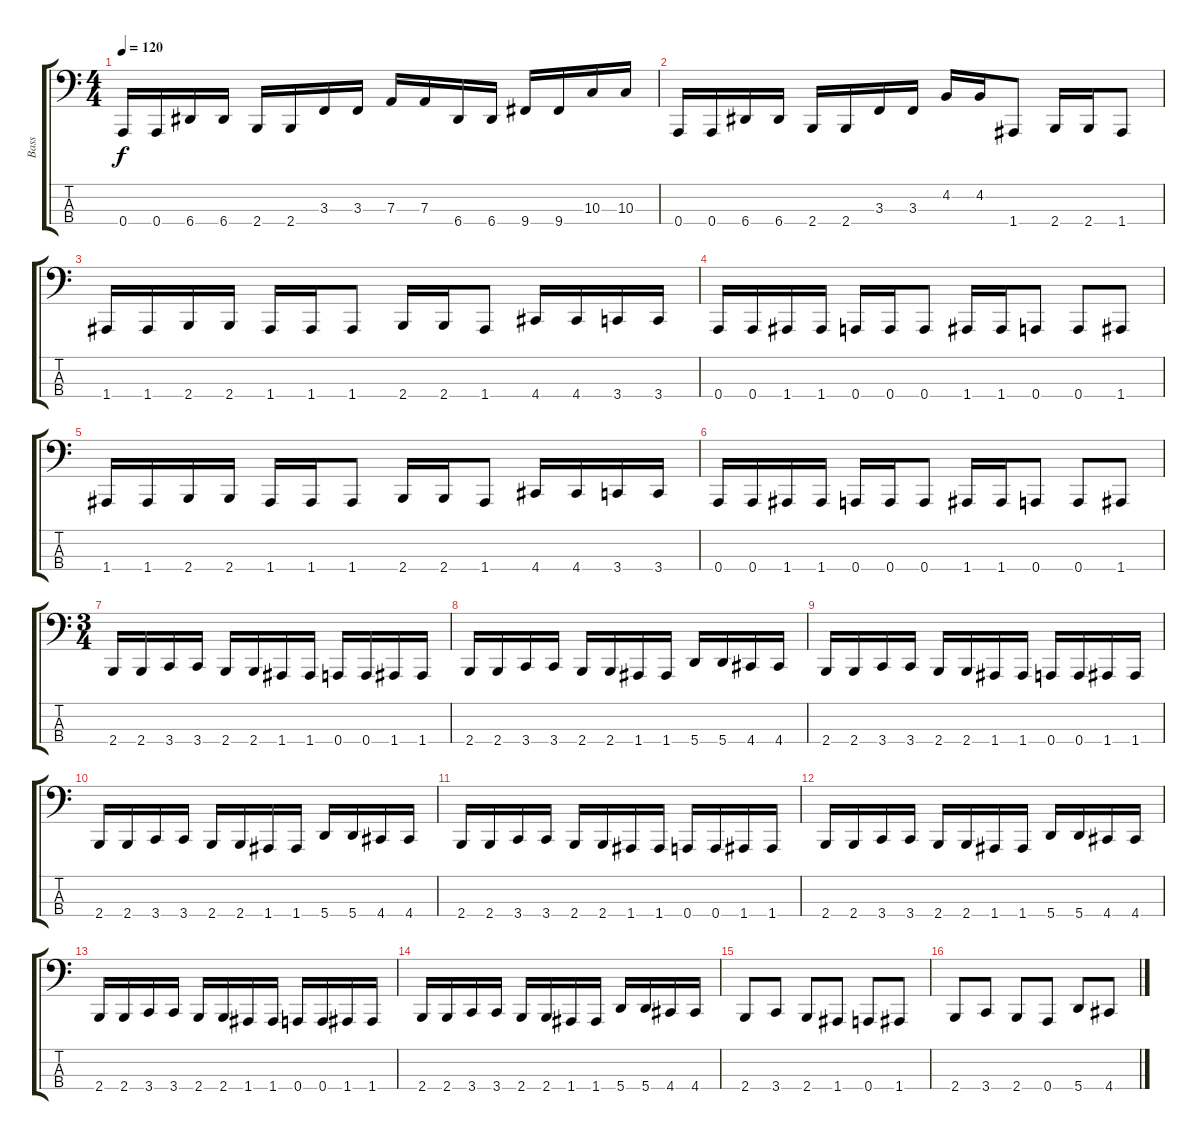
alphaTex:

\track ("Bass" "Bass") {instrument electricbassfinger}
\staff {score tabs}
\tuning (C2 G1 D1 A0) {hide}
\ts (4 4)
\tempo 120
\clef f4
\ks c
0.4.16{dy f} 0.4.16 6.4.16 6.4.16 2.4.16 2.4.16 3.3.16 3.3.16 7.3.16 7.3.16 6.4.16 6.4.16 9.4.16 9.4.16 10.3.16 10.3.16 |
0.4.16 0.4.16 6.4.16 6.4.16 2.4.16 2.4.16 3.3.16 3.3.16 4.2.16 4.2.16 1.4.8 2.4.16 2.4.16 1.4.8 |
1.4.16 1.4.16 2.4.16 2.4.16 1.4.16 1.4.16 1.4.8 2.4.16 2.4.16 1.4.8 4.4.16 4.4.16 3.4.16 3.4.16 |
0.4.16 0.4.16 1.4.16 1.4.16 0.4.16 0.4.16 0.4.8 1.4.16 1.4.16 0.4.8 0.4.8 1.4.8 |
1.4.16 1.4.16 2.4.16 2.4.16 1.4.16 1.4.16 1.4.8 2.4.16 2.4.16 1.4.8 4.4.16 4.4.16 3.4.16 3.4.16 |
0.4.16 0.4.16 1.4.16 1.4.16 0.4.16 0.4.16 0.4.8 1.4.16 1.4.16 0.4.8 0.4.8 1.4.8 |
\ts (3 4)
2.4.16 2.4.16 3.4.16 3.4.16 2.4.16 2.4.16 1.4.16 1.4.16 0.4.16 0.4.16 1.4.16 1.4.16 |
2.4.16 2.4.16 3.4.16 3.4.16 2.4.16 2.4.16 1.4.16 1.4.16 5.4.16 5.4.16 4.4.16 4.4.16 |
2.4.16 2.4.16 3.4.16 3.4.16 2.4.16 2.4.16 1.4.16 1.4.16 0.4.16 0.4.16 1.4.16 1.4.16 |
2.4.16 2.4.16 3.4.16 3.4.16 2.4.16 2.4.16 1.4.16 1.4.16 5.4.16 5.4.16 4.4.16 4.4.16 |
2.4.16 2.4.16 3.4.16 3.4.16 2.4.16 2.4.16 1.4.16 1.4.16 0.4.16 0.4.16 1.4.16 1.4.16 |
2.4.16 2.4.16 3.4.16 3.4.16 2.4.16 2.4.16 1.4.16 1.4.16 5.4.16 5.4.16 4.4.16 4.4.16 |
2.4.16 2.4.16 3.4.16 3.4.16 2.4.16 2.4.16 1.4.16 1.4.16 0.4.16 0.4.16 1.4.16 1.4.16 |
2.4.16 2.4.16 3.4.16 3.4.16 2.4.16 2.4.16 1.4.16 1.4.16 5.4.16 5.4.16 4.4.16 4.4.16 |
2.4.8 3.4.8 2.4.8 1.4.8 0.4.8 1.4.8 |
2.4.8 3.4.8 2.4.8 0.4.8 5.4.8 4.4.8
